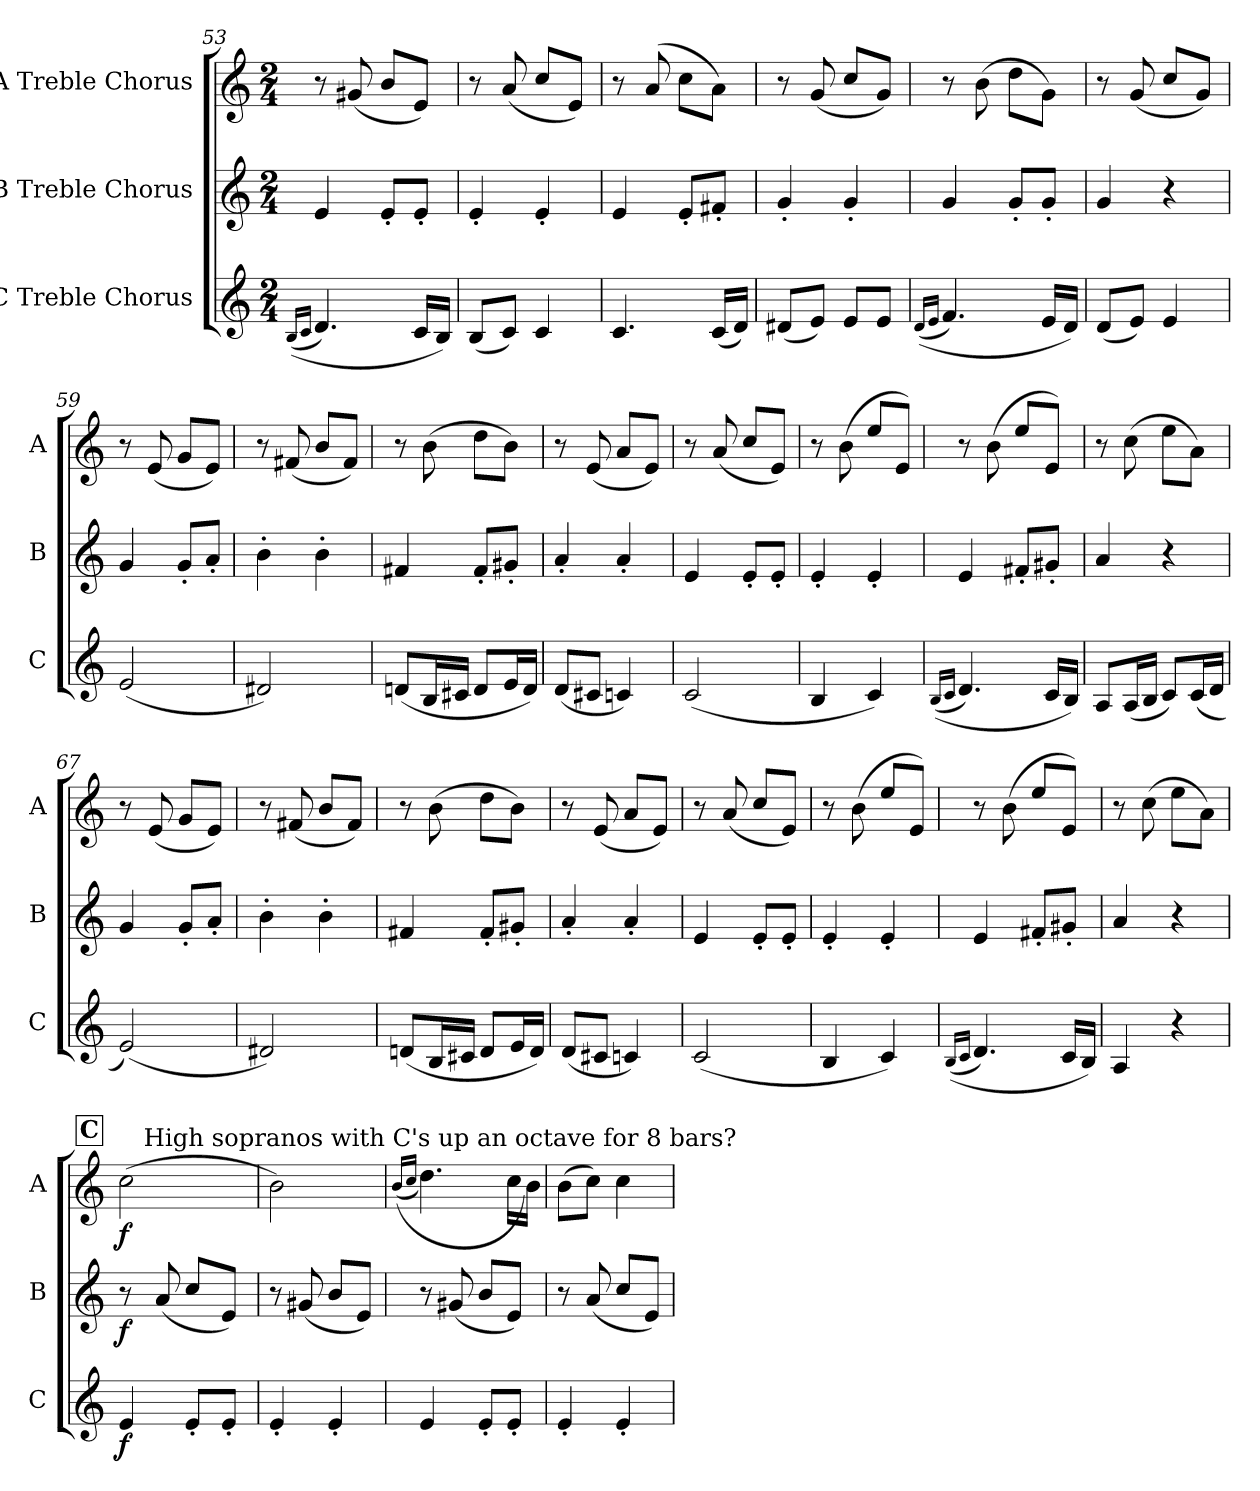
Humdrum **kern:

**kern	**dynam	**kern	**dynam	**kern	**dynam
*part3	*part3	*part2	*part2	*part1	*part1
*staff3	*staff3	*staff2	*staff2	*staff1	*staff1
*I"C Treble Chorus	*	*I"B Treble Chorus	*	*I"A Treble Chorus	*
*I'C	*	*I'B	*	*I'A	*
*clefG2	*	*clefG2	*	*clefG2	*
*k[]	*	*k[]	*	*k[]	*
*a:	*	*a:	*	*a:	*
*M2/4	*	*M2/4	*	*M2/4	*
=53	=53	=53	=53	=53	=53
(<(<16qB/LL	.	.	.	.	.
16qc/JJ	.	.	.	.	.
4.d/)	.	4e/	.	8r	.
.	.	.	.	(<8g#X/	.
.	.	8e'</L	.	8b/L	.
16c/LL	.	8e'</J	.	8e/J)	.
16B/JJ)	.	.	.	.	.
!!LO:LB:g=z
=54	=54	=54	=54	=54	=54
(<8B/L	.	4e'</	.	8r	.
8c/J)	.	.	.	(<8a/	.
4c/	.	4e'</	.	8cc/L	.
.	.	.	.	8e/J)	.
=55	=55	=55	=55	=55	=55
4.c/	.	4e/	.	8r	.
.	.	.	.	(8a/	.
.	.	8e'</L	.	8cc\L	.
(<16c/LL	.	8f#X'</J	.	8a\J)	.
16d/JJ)	.	.	.	.	.
=56	=56	=56	=56	=56	=56
(<8d#X/L	.	4g'</	.	8r	.
8e/J)	.	.	.	(<8g/	.
8e/L	.	4g'</	.	8cc/L	.
8e/J	.	.	.	8g/J)	.
=57	=57	=57	=57	=57	=57
(<(<16qd/LL	.	.	.	.	.
16qe/JJ	.	.	.	.	.
4.f/)	.	4g/	.	8r	.
.	.	.	.	(>8b\	.
.	.	8g'</L	.	8dd\L	.
16e/LL	.	8g'</J	.	8g\J)	.
16d/JJ)	.	.	.	.	.
=58	=58	=58	=58	=58	=58
(<8d/L	.	4g/	.	8r	.
8e/J)	.	.	.	(<8g/	.
4e/	.	4r	.	8cc/L	.
.	.	.	.	8g/J)	.
=59	=59	=59	=59	=59	=59
(<2e/	.	4g/	.	8r	.
.	.	.	.	(<8e/	.
.	.	8g'</L	.	8g/L	.
.	.	8a'</J	.	8e/J)	.
=60	=60	=60	=60	=60	=60
2d#X/)	.	4b'>\	.	8r	.
.	.	.	.	(<8f#X/	.
.	.	4b'>\	.	8b/L	.
.	.	.	.	8f#/J)	.
=61	=61	=61	=61	=61	=61
(<8dn/L	.	4f#X/	.	8r	.
16B/L	.	.	.	(>8b\	.
16c#X/JJ	.	.	.	.	.
8d/L	.	8f#'</L	.	8dd\L	.
16e/L	.	8g#X'</J	.	8b\J)	.
16d/JJ)	.	.	.	.	.
=62	=62	=62	=62	=62	=62
(<8d/L	.	4a'</	.	8r	.
8c#X/J	.	.	.	(<8e/	.
4cn/)	.	4a'</	.	8a/L	.
.	.	.	.	8e/J)	.
=63	=63	=63	=63	=63	=63
(<2c/	.	4e/	.	8r	.
.	.	.	.	(<8a/	.
.	.	8e'</L	.	8cc/L	.
.	.	8e'</J	.	8e/J)	.
!!LO:PB:g=z
=64	=64	=64	=64	=64	=64
4B/	.	4e'</	.	8r	.
.	.	.	.	(>8b\	.
4c/)	.	4e'</	.	8ee/L	.
.	.	.	.	8e/J)	.
=65	=65	=65	=65	=65	=65
(<(<16qB/LL	.	.	.	.	.
16qc/JJ	.	.	.	.	.
4.d/)	.	4e/	.	8r	.
.	.	.	.	(>8b\	.
.	.	8f#X'</L	.	8ee/L	.
16c/LL	.	8g#X'</J	.	8e/J)	.
16B/JJ)	.	.	.	.	.
=66	=66	=66	=66	=66	=66
8A/L	.	4a/	.	8r	.
(<16A/L	.	.	.	(>8cc\	.
16B/JJ	.	.	.	.	.
8c/L)	.	4r	.	8ee\L	.
(<16c/L	.	.	.	8a\J)	.
16d/JJ	.	.	.	.	.
=67	=67	=67	=67	=67	=67
(<2e/)	.	4g/	.	8r	.
.	.	.	.	(<8e/	.
.	.	8g'</L	.	8g/L	.
.	.	8a'</J	.	8e/J)	.
=68	=68	=68	=68	=68	=68
2d#X/)	.	4b'>\	.	8r	.
.	.	.	.	(<8f#X/	.
.	.	4b'>\	.	8b/L	.
.	.	.	.	8f#/J)	.
=69	=69	=69	=69	=69	=69
(<8dn/L	.	4f#X/	.	8r	.
16B/L	.	.	.	(>8b\	.
16c#X/JJ	.	.	.	.	.
8d/L	.	8f#'</L	.	8dd\L	.
16e/L	.	8g#X'</J	.	8b\J)	.
16d/JJ)	.	.	.	.	.
=70	=70	=70	=70	=70	=70
(<8d/L	.	4a'</	.	8r	.
8c#X/J	.	.	.	(<8e/	.
4cn/)	.	4a'</	.	8a/L	.
.	.	.	.	8e/J)	.
=71	=71	=71	=71	=71	=71
(<2c/	.	4e/	.	8r	.
.	.	.	.	(<8a/	.
.	.	8e'</L	.	8cc/L	.
.	.	8e'</J	.	8e/J)	.
=72	=72	=72	=72	=72	=72
4B/	.	4e'</	.	8r	.
.	.	.	.	(>8b\	.
4c/)	.	4e'</	.	8ee/L	.
.	.	.	.	8e/J)	.
!!LO:LB:g=z
=73	=73	=73	=73	=73	=73
(<(<16qB/LL	.	.	.	.	.
16qc/JJ	.	.	.	.	.
4.d/)	.	4e/	.	8r	.
.	.	.	.	(>8b\	.
.	.	8f#X'</L	.	8ee/L	.
16c/LL	.	8g#X'</J	.	8e/J)	.
16B/JJ)	.	.	.	.	.
=74	=74	=74	=74	=74	=74
4A/	.	4a/	.	8r	.
.	.	.	.	(>8cc\	.
4r	.	4r	.	8ee\L	.
.	.	.	.	8a\J)	.
!!LO:REH:place=s1:a:B:fs=12:t=C
=75	=75	=75	=75	=75	=75
!	!LO:DY:b	!	!LO:DY:b	!	!LO:DY:b
*	*	*	*	*^	*
4e/	f	8r	f	(>2cc\	16.ryy	f
!	!	!	!	!	!LO:TX:a:t=High sopranos with C's up an octave for 8 bars?	!
.	.	.	.	.	4ryy	.
.	.	(8a/	.	.	.	.
8e'</L	.	8cc/L	.	.	.	.
.	.	.	.	.	8ryy	.
8e'</J	.	8e/J)	.	.	.	.
.	.	.	.	.	32ryy	.
*	*	*	*	*v	*v	*
=76	=76	=76	=76	=76	=76
4e'</	.	8r	.	2b\)	.
.	.	(<8g#X/	.	.	.
4e'</	.	8b/L	.	.	.
.	.	8e/J)	.	.	.
=77	=77	=77	=77	=77	=77
.	.	.	.	(<(>16qb/LL	.
.	.	.	.	16qcc/JJ	.
4e/	.	8r	.	4.dd\)	.
.	.	(<8g#X/	.	.	.
8e'</L	.	8b/L	.	.	.
8e'</J	.	8e/J)	.	16cc\LL	.
.	.	.	.	16b\JJ)	.
=78	=78	=78	=78	=78	=78
4e'</	.	8r	.	(>8b\L	.
.	.	(<8a/	.	8cc\J)	.
4e'</	.	8cc/L	.	4cc\	.
.	.	8e/J)	.	.	.
=	=	=	=	=	=
*-	*-	*-	*-	*-	*-
